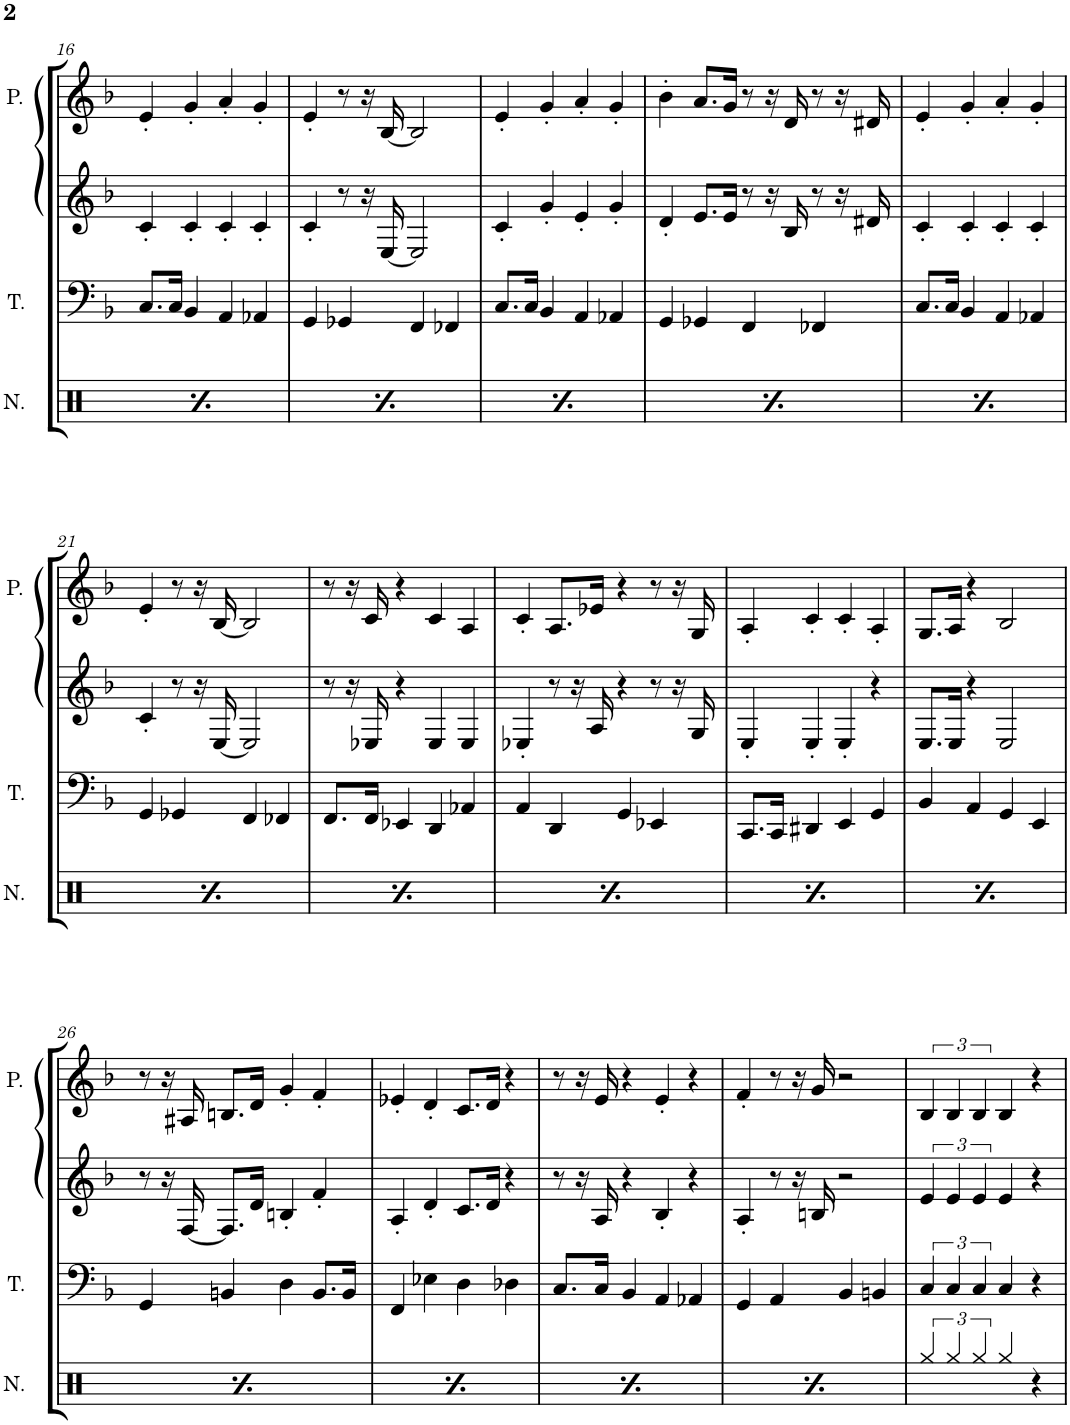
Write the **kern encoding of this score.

**kern	**kern	**kern	**kern
*part4	*part3	*part2	*part1
*staff4	*staff3	*staff2	*staff1
*I"Noise	*I"Triangle	*I"Square Synthesizer	*I"Pulse
*I'N.	*I'T.	*	*I'P.
!!LO:PB:g=z
*clefX	*clefF4	*clefG2	*clefG2
*k[]	*k[b-]	*k[b-]	*k[b-]
*M2/2	*M2/2	*M2/2	*M2/2
*met(c|)	*met(c|)	*met(c|)	*met(c|)
=16	=16	=16	=16
8.Rgg/L	8.C/L	4c'/	4e'/
16Rgg/Jk	16C/Jk	.	.
4Rgg^/	4BB-/	4c'/	4g'/
8.Rgg/L	4AA/	4c'/	4a'/
16Rgg/Jk	.	.	.
4Rgg^/	4AA-X/	4c'/	4g'/
=17	=17	=17	=17
8.Rgg/L	4GG/	4c'/	4e'/
16Rgg/Jk	.	.	.
4Rgg^/	4GG-X/	8r	8r
.	.	16r	16r
.	.	[16E/	[16B-/
8.Rgg/L	4FF/	2E/]	2B-/]
16Rgg/Jk	.	.	.
4Rgg^/	4FF-X/	.	.
=18	=18	=18	=18
8.Rgg/L	8.C/L	4c'/	4e'/
16Rgg/Jk	16C/Jk	.	.
4Rgg^/	4BB-/	4g'/	4g'/
8.Rgg/L	4AA/	4e'/	4a'/
16Rgg/Jk	.	.	.
4Rgg^/	4AA-X/	4g'/	4g'/
=19	=19	=19	=19
8.Rgg/L	4GG/	4d'/	4b-'\
16Rgg/Jk	.	.	.
4Rgg^/	4GG-X/	8.e/L	8.a/L
.	.	16e/Jk	16g/Jk
8.Rgg/L	4FF/	8r	8r
.	.	16r	16r
16Rgg/Jk	.	16B-/	16d/
4Rgg^/	4FF-X/	8r	8r
.	.	16r	16r
.	.	16d#X/	16d#X/
=20	=20	=20	=20
8.Rgg/L	8.C/L	4c'/	4e'/
16Rgg/Jk	16C/Jk	.	.
4Rgg^/	4BB-/	4c'/	4g'/
8.Rgg/L	4AA/	4c'/	4a'/
16Rgg/Jk	.	.	.
4Rgg^/	4AA-X/	4c'/	4g'/
!!LO:LB:g=z
=21	=21	=21	=21
8.Rgg/L	4GG/	4c'/	4e'/
16Rgg/Jk	.	.	.
4Rgg^/	4GG-X/	8r	8r
.	.	16r	16r
.	.	[16E/	[16B-/
8.Rgg/L	4FF/	2E/]	2B-/]
16Rgg/Jk	.	.	.
4Rgg^/	4FF-X/	.	.
=22	=22	=22	=22
8.Rgg/L	8.FF/L	8r	8r
.	.	16r	16r
16Rgg/Jk	16FF/Jk	16E-X/	16c/
4Rgg^/	4EE-X/	4r	4r
8.Rgg/L	4DD/	4E-/	4c/
16Rgg/Jk	.	.	.
4Rgg^/	4AA-X/	4E-/	4A/
=23	=23	=23	=23
8.Rgg/L	4AA/	4E-X'/	4c'/
16Rgg/Jk	.	.	.
4Rgg^/	4DD/	8r	8.A/L
.	.	16r	.
.	.	16A/	16e-X/Jk
8.Rgg/L	4GG/	4r	4r
16Rgg/Jk	.	.	.
4Rgg^/	4EE-X/	8r	8r
.	.	16r	16r
.	.	16G/	16G/
=24	=24	=24	=24
8.Rgg/L	8.CC/L	4E'/	4A'/
16Rgg/Jk	16CC/Jk	.	.
4Rgg^/	4DD#X/	4E'/	4c'/
8.Rgg/L	4EE/	4E'/	4c'/
16Rgg/Jk	.	.	.
4Rgg^/	4GG/	4r	4A'/
=25	=25	=25	=25
8.Rgg/L	4BB-/	8.E/L	8.G/L
16Rgg/Jk	.	16E/Jk	16A/Jk
4Rgg^/	4AA/	4r	4r
8.Rgg/L	4GG/	2E/	2B-/
16Rgg/Jk	.	.	.
4Rgg^/	4EE/	.	.
!!LO:LB:g=z
=26	=26	=26	=26
8.Rgg/L	4GG/	8r	8r
.	.	16r	16r
16Rgg/Jk	.	[16F/	16A#X/
4Rgg^/	4BBn/	8.F/L]	8.Bn/L
.	.	16d/Jk	16d/Jk
8.Rgg/L	4D\	4Bn'/	4g'/
16Rgg/Jk	.	.	.
4Rgg^/	8.BB/L	4f'/	4f'/
.	16BB/Jk	.	.
=27	=27	=27	=27
8.Rgg/L	4FF/	4A'/	4e-X'/
16Rgg/Jk	.	.	.
4Rgg^/	4E-X\	4d'/	4d'/
8.Rgg/L	4D\	8.c/L	8.c/L
16Rgg/Jk	.	16d/Jk	16d/Jk
4Rgg^/	4D-X\	4r	4r
=28	=28	=28	=28
8.Rgg/L	8.C/L	8r	8r
.	.	16r	16r
16Rgg/Jk	16C/Jk	16A/	16e/
4Rgg^/	4BB-/	4r	4r
8.Rgg/L	4AA/	4B-'/	4e'/
16Rgg/Jk	.	.	.
4Rgg^/	4AA-X/	4r	4r
=29	=29	=29	=29
8.Rgg/L	4GG/	4A'/	4f'/
16Rgg/Jk	.	.	.
4Rgg^/	4AA/	8r	8r
.	.	16r	16r
.	.	16Bn/	16g/
8.Rgg/L	4BB-/	2r	2r
16Rgg/Jk	.	.	.
4Rgg^/	4BBn/	.	.
=30	=30	=30	=30
6Rgg/	6C/	6e/	6B-/
6Rgg/	6C/	6e/	6B-/
6Rgg/	6C/	6e/	6B-/
4Rgg/	4C/	4e/	4B-/
4r	4r	4r	4r
=	=	=	=
*-	*-	*-	*-
